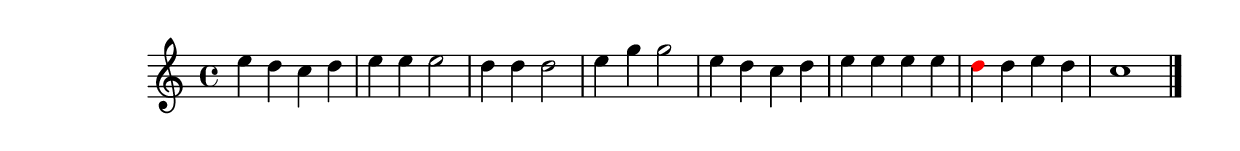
\version "2.18.2"
\language "english"

\header {
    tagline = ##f
}

\layout {}

\paper {}

\score {
    \new Score
    <<
        \new Staff
        {
            {   % measure
                \time 4/4
                \tweak color #black
                e''4
                \tweak color #black
                d''4
                \tweak color #black
                c''4
                \tweak color #black
                d''4
            }   % measure
            {   % measure
                \tweak color #black
                e''4
                \tweak color #black
                e''4
                \tweak color #black
                e''2
            }   % measure
            {   % measure
                \tweak color #black
                d''4
                \tweak color #black
                d''4
                \tweak color #black
                d''2
            }   % measure
            {   % measure
                \tweak color #black
                e''4
                \tweak color #black
                g''4
                \tweak color #black
                g''2
            }   % measure
            {   % measure
                \tweak color #black
                e''4
                \tweak color #black
                d''4
                \tweak color #black
                c''4
                \tweak color #black
                d''4
            }   % measure
            {   % measure
                \tweak color #black
                e''4
                \tweak color #black
                e''4
                \tweak color #black
                e''4
                \tweak color #black
                e''4
            }   % measure
            {   % measure
                \tweak color #red
                d''4
                d''4
                e''4
                d''4
            }   % measure
            {   % measure
                c''1
                \bar "|." %! SCORE1
            }   % measure
        }
    >>
}